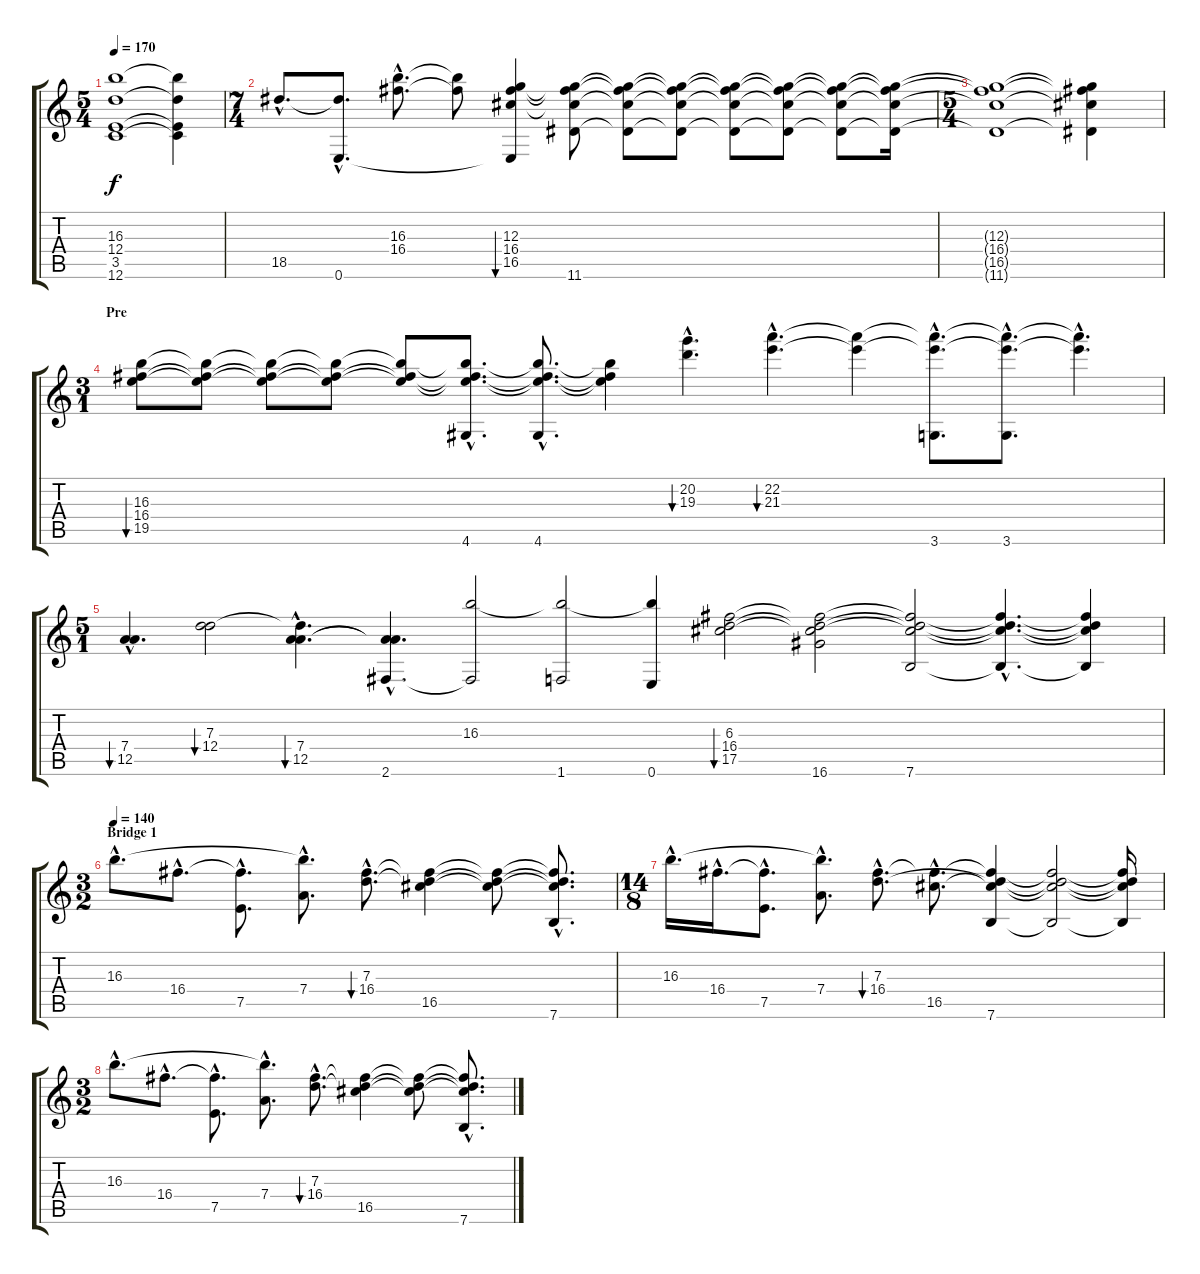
\track "" {instrument electricbassfinger}
\staff {score tabs}
\tuning (E4 B3 G3 D3 A2 E2) {hide}
\ts (5 4)
\tempo 170
\clef g2
\ks c
(16.3{t} 12.4{t} 3.5{t} 12.6{t}).1{dy f} (16.3{t} 12.4{t} 3.5{t} 12.6{t}).4 |
\ts (7 4)
18.5{hac}.8{d} (18.5{hac t} 0.6{hac}).8{d} (16.3{hac} 16.4{hac}).8{d} (16.3{t} 16.4{t}).8 (12.3 16.4 16.5 0.6{t}).4{bu 120} (12.3{t} 16.4{t} 16.5{t} 11.6).8 (12.3{t} 16.4{t} 16.5{t} 11.6{t}).8 (12.3{t} 16.4{t} 16.5{t} 11.6{t}).8 (12.3{t} 16.4{t} 16.5{t} 11.6{t}).8 (12.3{t} 16.4{t} 16.5{t} 11.6{t}).8 (12.3{t} 16.4{t} 16.5{t} 11.6{t}).8 (12.3{t} 16.4{t} 16.5{t} 11.6{t}).16 |
\ts (5 4)
(12.3{t} 16.4{t} 16.5{t} 11.6{t}).1 (12.3{t} 16.4{t} 16.5{t} 11.6{t}).4 |
\ts (3 1)
\section ("" "Pre")
(16.3 16.4 19.5).8{bu 480} (16.3{t} 16.4{t} 19.5{t}).8 (16.3{t} 16.4{t} 19.5{t}).8 (16.3{t} 16.4{t} 19.5{t}).8 (16.3{t} 16.4{t} 19.5{t}).8 (16.3{hac t} 16.4{hac t} 19.5{hac t} 4.6{hac}).8{d} (16.3{hac t} 16.4{hac t} 19.5{hac t} 4.6{hac}).8{d} (16.3{t} 16.4{t} 19.5{t}).4 (20.2{hac} 19.3{hac}).4{d bu 120} (22.2{hac} 21.3{hac}).4{d bu 120} (22.2{t} 21.3{t}).4 (22.2{hac t} 21.3{hac t} 3.6{hac}).8{d} (22.2{hac t} 21.3{hac t} 3.6{hac}).8{d} (22.2{hac t} 21.3{hac t}).4{d} |
\ts (5 1)
(7.4{hac} 12.5{hac}).4{d bu 120} (7.3 12.4).2{bu 120} (7.3{hac t} 7.4{hac} 12.5{hac}).4{d bu 120} (7.4{hac t} 12.5{hac t} 2.6{hac}).4{d} (16.3 2.6{t}).2 (16.3{t} 1.6).2 (16.3{t} 0.6).4 (6.3 16.4 17.5).2{bu 120} (6.3{t} 16.4{t} 17.5{t} 16.6).2 (6.3{t} 16.4{t} 17.5{t} 7.6).2 (6.3{hac t} 16.4{hac t} 17.5{hac t} 7.6{hac t}).4{d} (6.3{t} 16.4{t} 17.5{t} 7.6{t}).4 |
\ts (3 2)
\section ("" "Bridge 1")
\tempo 140
16.3{hac}.8{d} 16.4{hac}.8{d} (16.4{hac t} 7.5{hac}).8{d} (16.3{hac t} 7.4{hac}).8{d} (7.3{hac} 16.4{hac}).8{d bu 240} (7.3{t} 16.4{t} 16.5).4 (7.3{t} 16.4{t} 16.5{t}).8 (7.3{hac t} 16.4{hac t} 16.5{hac t} 7.6{hac}).8{d} |
\ts (14 8)
16.3{hac}.16{d} 16.4{hac}.16{d} (16.4{hac t} 7.5{hac}).8{d} (16.3{hac t} 7.4{hac}).8{d} (7.3{hac} 16.4{hac}).8{d bu 240} (16.4{hac t} 16.5{hac}).8{d} (7.3{t} 16.4{t} 16.5{t} 7.6).4 (7.3{t} 16.4{t} 16.5{t} 7.6{t}).2 (7.3{t} 16.4{t} 16.5{t} 7.6{t}).16 |
\ts (3 2)
16.3{hac}.8{d} 16.4{hac}.8{d} (16.4{hac t} 7.5{hac}).8{d} (16.3{hac t} 7.4{hac}).8{d} (7.3{hac} 16.4{hac}).8{d bu 240} (7.3{t} 16.4{t} 16.5).4 (7.3{t} 16.4{t} 16.5{t}).8 (7.3{hac t} 16.4{hac t} 16.5{hac t} 7.6{hac}).8{d}
